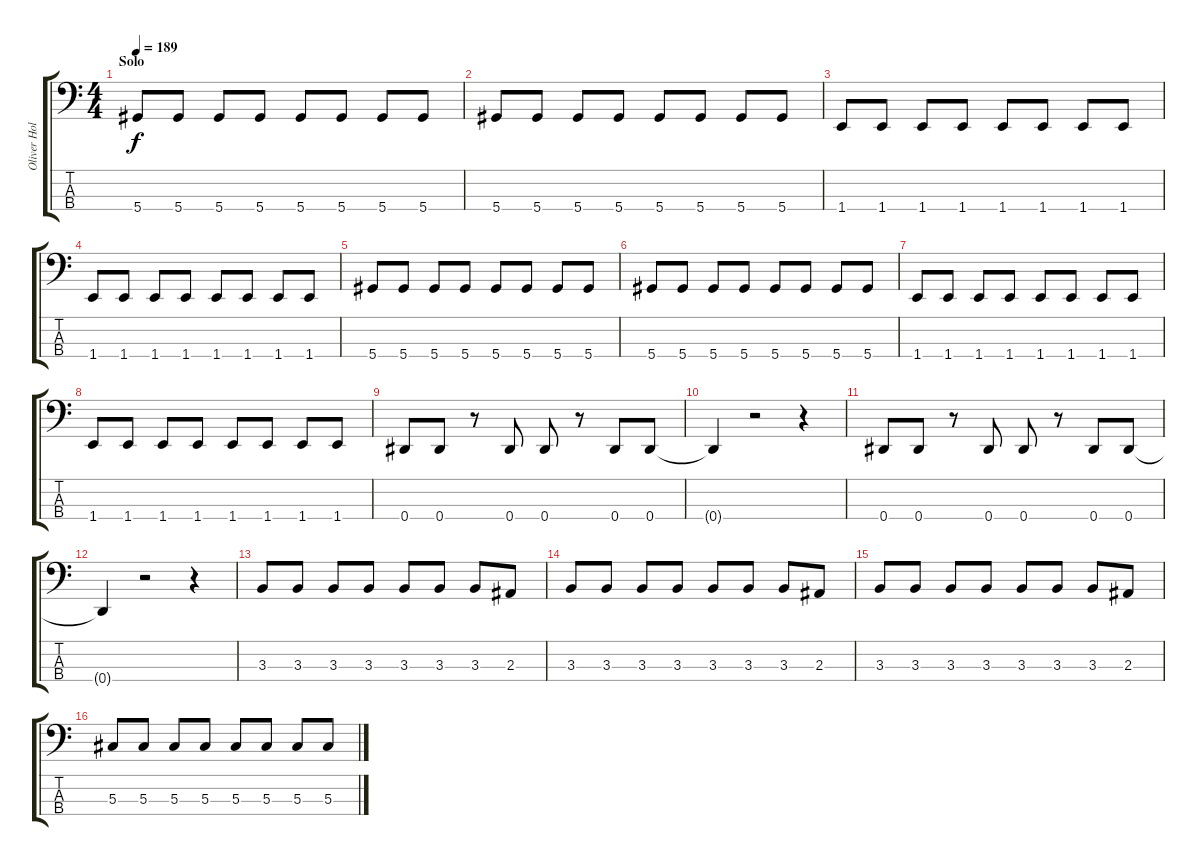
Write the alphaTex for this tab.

\track ("Oliver Holzwarth" "Oliver Hol") {instrument electricbassfinger}
\staff {score tabs}
\tuning (Gb2 Db2 Ab1 Eb1) {hide}
\ts (4 4)
\section ("" "Solo")
\tempo 189
\clef f4
\ks c
5.4.8{dy f} 5.4.8 5.4.8 5.4.8 5.4.8 5.4.8 5.4.8 5.4.8 |
5.4.8 5.4.8 5.4.8 5.4.8 5.4.8 5.4.8 5.4.8 5.4.8 |
1.4.8 1.4.8 1.4.8 1.4.8 1.4.8 1.4.8 1.4.8 1.4.8 |
1.4.8 1.4.8 1.4.8 1.4.8 1.4.8 1.4.8 1.4.8 1.4.8 |
5.4.8 5.4.8 5.4.8 5.4.8 5.4.8 5.4.8 5.4.8 5.4.8 |
5.4.8 5.4.8 5.4.8 5.4.8 5.4.8 5.4.8 5.4.8 5.4.8 |
1.4.8 1.4.8 1.4.8 1.4.8 1.4.8 1.4.8 1.4.8 1.4.8 |
1.4.8 1.4.8 1.4.8 1.4.8 1.4.8 1.4.8 1.4.8 1.4.8 |
0.4.8 0.4.8 r.8 0.4.8 0.4.8 r.8 0.4.8 0.4.8 |
0.4{t}.4 r.2 r.4 |
0.4.8 0.4.8 r.8 0.4.8 0.4.8 r.8 0.4.8 0.4.8 |
0.4{t}.4 r.2 r.4 |
3.3.8 3.3.8 3.3.8 3.3.8 3.3.8 3.3.8 3.3.8 2.3.8 |
3.3.8 3.3.8 3.3.8 3.3.8 3.3.8 3.3.8 3.3.8 2.3.8 |
3.3.8 3.3.8 3.3.8 3.3.8 3.3.8 3.3.8 3.3.8 2.3.8 |
5.3.8 5.3.8 5.3.8 5.3.8 5.3.8 5.3.8 5.3.8 5.3.8
